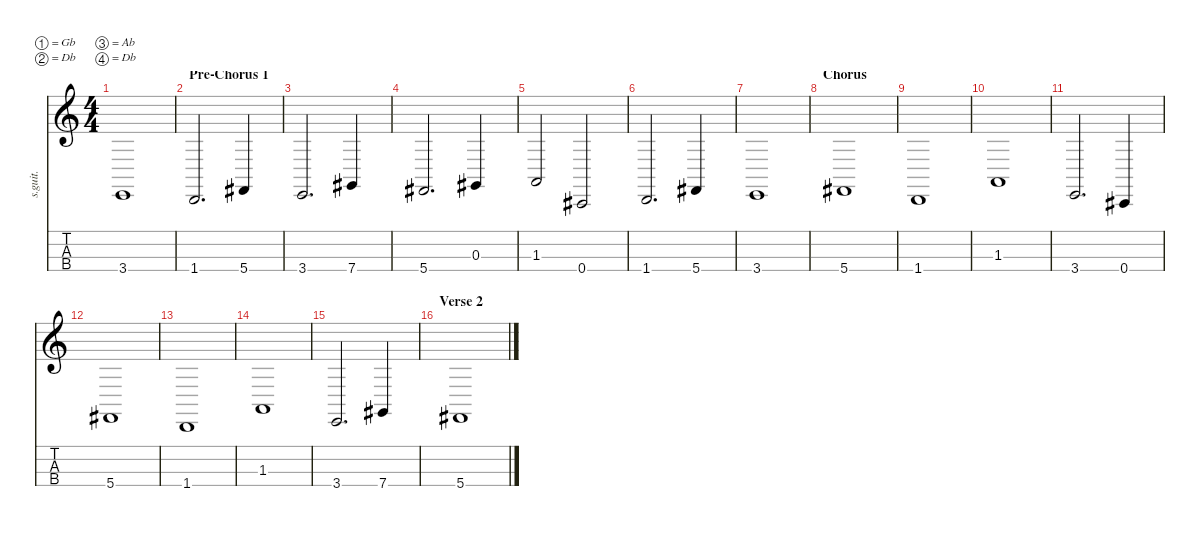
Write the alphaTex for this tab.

\defaultSystemsLayout 4
\hideDynamics
\bracketExtendMode nobrackets
\track ("Dave \"Phoenix\" Farrell" "s.guit.") {instrument electricbassfinger}
\staff {score tabs}
\tuning (Gb2 Db2 Ab1 Db1)
\ts (4 4)
\tempo (110 hide)
\clef g2
\ks c
3.4.1{dy f} |
\section ("" "Pre-Chorus 1")
1.4.2{d} 5.4{acc #}.4 |
3.4.2{d} 7.4{acc #}.4 |
5.4{acc #}.2{d} 0.3{acc #}.4 |
1.3.2 0.4{acc #}.2 |
1.4.2{d} 5.4{acc #}.4 |
3.4.1 |
\section ("" "Chorus")
5.4{acc #}.1 |
1.4.1 |
1.3.1 |
3.4.2{d} 0.4{acc #}.4 |
5.4{acc #}.1 |
1.4.1 |
1.3.1 |
3.4.2{d} 7.4{acc #}.4 |
\section ("" "Verse 2")
5.4{acc #}.1
